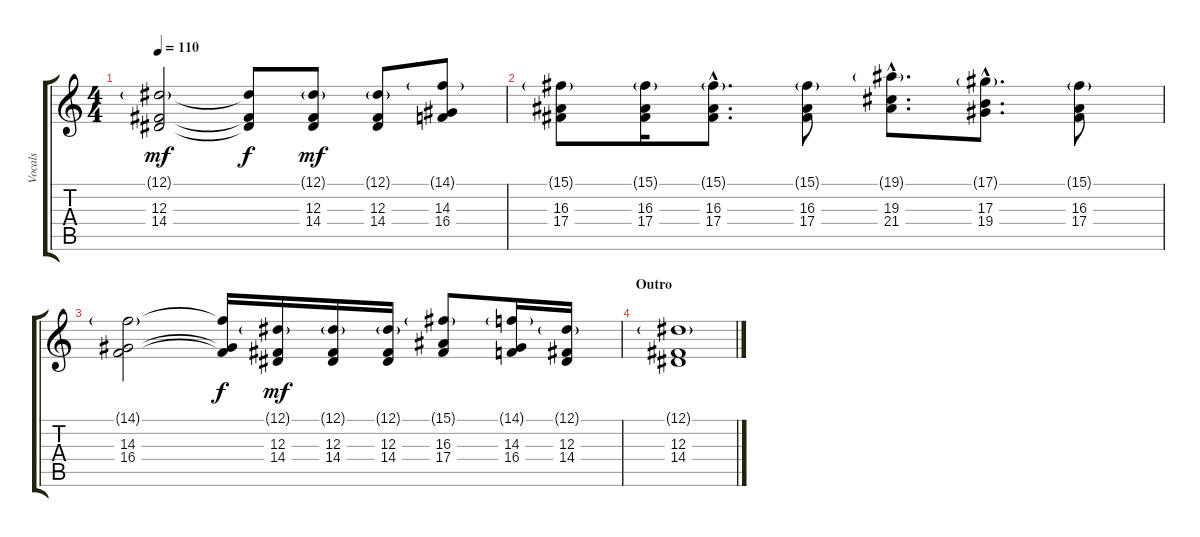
\track ("Vocals" "Vocals") {instrument lead1square}
\staff {score tabs}
\tuning (Eb4 Bb3 Gb3 Db3 Ab2 Eb2) {hide}
\ts (4 4)
\tempo 110
\clef g2
\ks c
(12.1{g} 12.3 14.4).2{dy mf} (12.1{t} 12.3{t} 14.4{t}).8{dy f} (12.1{g} 12.3 14.4).8{dy mf} (12.1{g} 12.3 14.4).8 (14.1{g} 14.3 16.4).8 |
(15.1{g} 16.3 17.4).8 (15.1{g} 16.3 17.4).16 (15.1{g hac} 16.3{hac} 17.4{hac}).8{d} (15.1{g} 16.3 17.4).8 (19.1{g hac} 19.3{hac} 21.4{hac}).8{d} (17.1{g hac} 17.3{hac} 19.4{hac}).8{d} (15.1{g} 16.3 17.4).8 |
(14.1{g} 14.3 16.4).2 (14.1{t} 14.3{t} 16.4{t}).16{dy f} (12.1{g} 12.3 14.4).16{dy mf} (12.1{g} 12.3 14.4).16 (12.1{g} 12.3 14.4).16 (15.1{g} 16.3 17.4).8 (14.1{g} 14.3 16.4).16 (12.1{g} 12.3 14.4).16 |
\section ("" "Outro")
(12.1{g} 12.3 14.4).1
